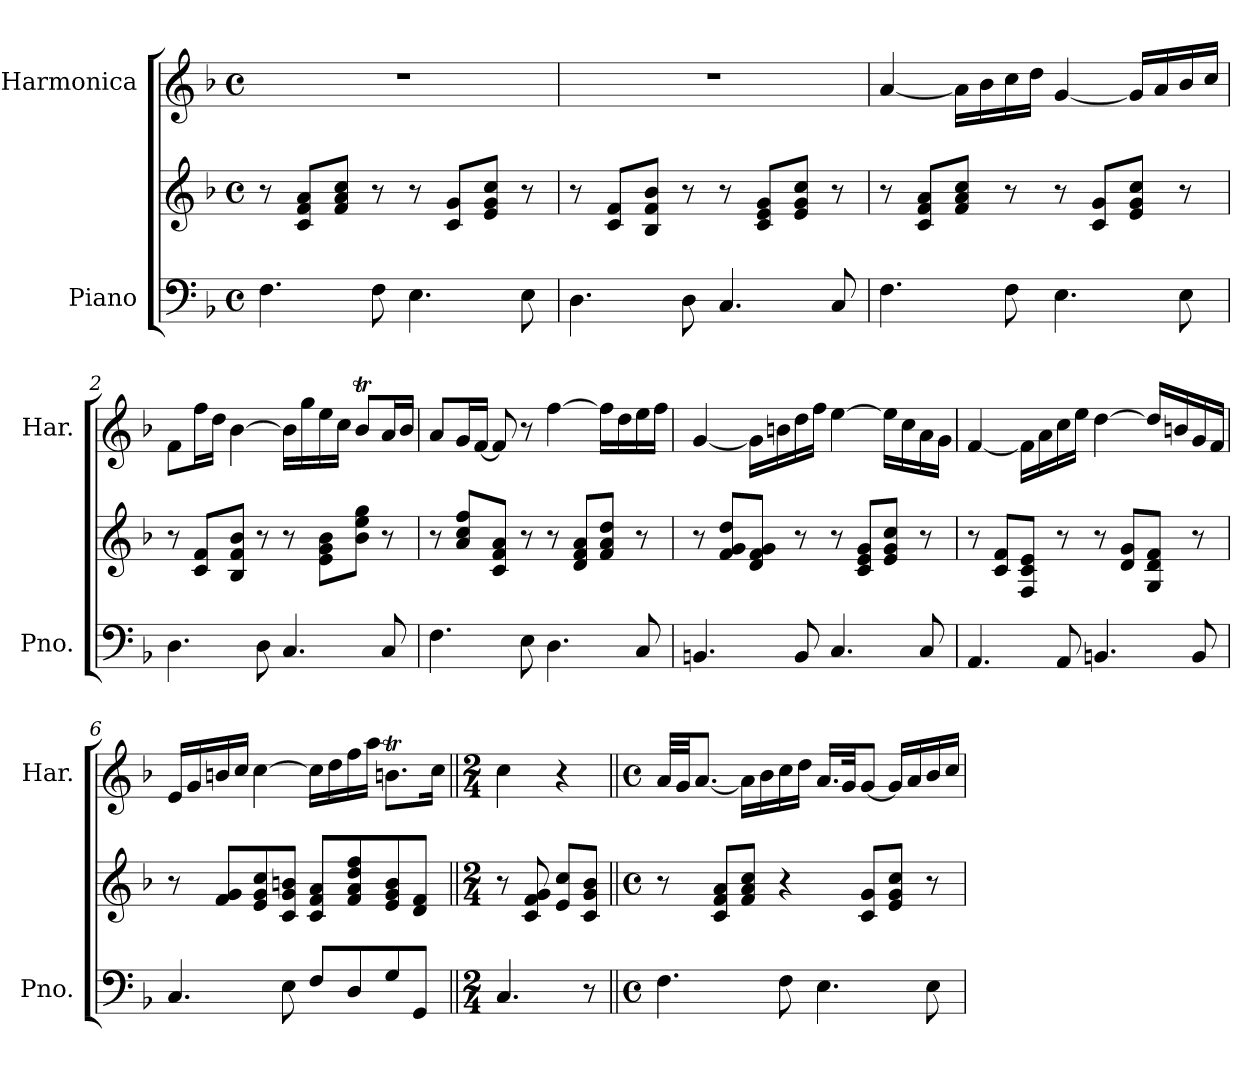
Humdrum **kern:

**kern	**kern	**kern
*part2	*part2	*part1
*staff3	*staff2	*staff1
*I"Piano	*	*I"Harmonica
*I'Pno.	*	*I'Har.
*clefF4	*clefG2	*clefG2
*k[b-]	*k[b-]	*k[b-]
*M4/4	*M4/4	*M4/4
*met(c)	*met(c)	*met(c)
*MM35	*MM35	*MM35
=	=	=
4.F\	8r	1r
.	8c/ 8f/ 8a/L	.
.	8f/ 8a/ 8cc/J	.
8F\	8r	.
4.E\	8r	.
.	8c/ 8g/L	.
.	8e/ 8g/ 8cc/J	.
8E\	8r	.
=	=	=
4.D\	8r	1r
.	8c/ 8f/L	.
.	8B-/ 8f/ 8b-/J	.
8D\	8r	.
4.C/	8r	.
.	8c/ 8e/ 8g/L	.
.	8e/ 8g/ 8cc/J	.
8C/	8r	.
=1	=1	=1
4.F\	8r	[4a/
.	8c/ 8f/ 8a/L	.
.	8f/ 8a/ 8cc/J	16a\LL]
.	.	16b-\
8F\	8r	16cc\
.	.	16dd\JJ
4.E\	8r	[4g/
.	8c/ 8g/L	.
.	8e/ 8g/ 8cc/J	16g/LL]
.	.	16a/
8E\	8r	16b-/
.	.	16cc/JJ
=2	=2	=2
4.D\	8r	8f\L
.	8c/ 8f/L	16ff\L
.	.	16dd\JJ
.	8B-/ 8f/ 8b-/J	[4b-\
8D\	8r	.
4.C/	8r	16b-\LL]
.	.	16gg\
.	8e\ 8g\ 8b-\L	16ee\
.	.	16cc\JJ
.	8b-\ 8ee\ 8gg\J	8b-T/L
8C/	8r	16a/L
.	.	16b-/JJ
!!LO:LB:g=z
=3	=3	=3
4.F\	8r	8a/L
.	8a/ 8cc/ 8ff/L	16g/L
.	.	[16f/JJ
.	8c/ 8f/ 8a/J	8f/]
8E\	8r	8r
4.D\	8r	[4ff\
.	8d/ 8f/ 8a/L	.
.	8f/ 8a/ 8dd/J	16ff\LL]
.	.	16dd\
8C/	8r	16ee\
.	.	16ff\JJ
=4	=4	=4
4.BBn/	8r	[4g/
.	8f/ 8g/ 8dd/L	.
.	8d/ 8f/ 8g/J	16g\LL]
.	.	16bn\
8BB/	8r	16dd\
.	.	16ff\JJ
4.C/	8r	[4ee\
.	8c/ 8e/ 8g/L	.
.	8e/ 8g/ 8cc/J	16ee\LL]
.	.	16cc\
8C/	8r	16a\
.	.	16g\JJ
=5	=5	=5
4.AA/	8r	[4f/
.	8c/ 8f/L	.
.	8F/ 8c/ 8e/J	16f\LL]
.	.	16a\
8AA/	8r	16cc\
.	.	16ee\JJ
4.BBn/	8r	[4dd\
.	8d/ 8g/L	.
.	8G/ 8d/ 8f/J	16dd/LL]
.	.	16bn/
8BB/	8r	16g/
.	.	16f/JJ
!!LO:LB:g=z
=6	=6	=6
4.C/	8r	16e/LL
.	.	16g/
.	8f/ 8g/L	16bn/
.	.	16cc/JJ
.	8e/ 8g/ 8cc/	[4cc\
8E\	8c/ 8g/ 8bn/J	.
8F/L	8c/ 8f/ 8a/L	16cc\LL]
.	.	16dd\
8D/	8f/ 8a/ 8dd/ 8ff/	16ff\
.	.	16aa\JJ
8G/	8e/ 8g/ 8b/	8.bnt\L
8GG/J	8d/ 8f/J	.
.	.	16cc\Jk
=7||	=7||	=7||
*M2/4	*M2/4	*M2/4
4.C/	8r	4cc\
.	8c/ 8f/ 8g/	.
.	8e/ 8cc/L	4r
8r	8c/ 8g/ 8b-/J	.
=8||	=8||	=8||
*M4/4	*M4/4	*M4/4
*met(c)	*met(c)	*met(c)
4.F\	8r	32a/LLL
.	.	32g/JJ
.	.	[8.a/J
.	8c/ 8f/ 8a/L	.
.	8f/ 8a/ 8cc/J	16a\LL]
.	.	16b-\
8F\	4r	16cc\
.	.	16dd\JJ
4.E\	.	16.a/LL
.	.	32g/JK
.	8c/ 8g/L	[8g/J
.	8e/ 8g/ 8cc/J	16g/LL]
.	.	16a/
8E\	8r	16b-/
.	.	16cc/JJ
=	=	=
*-	*-	*-
